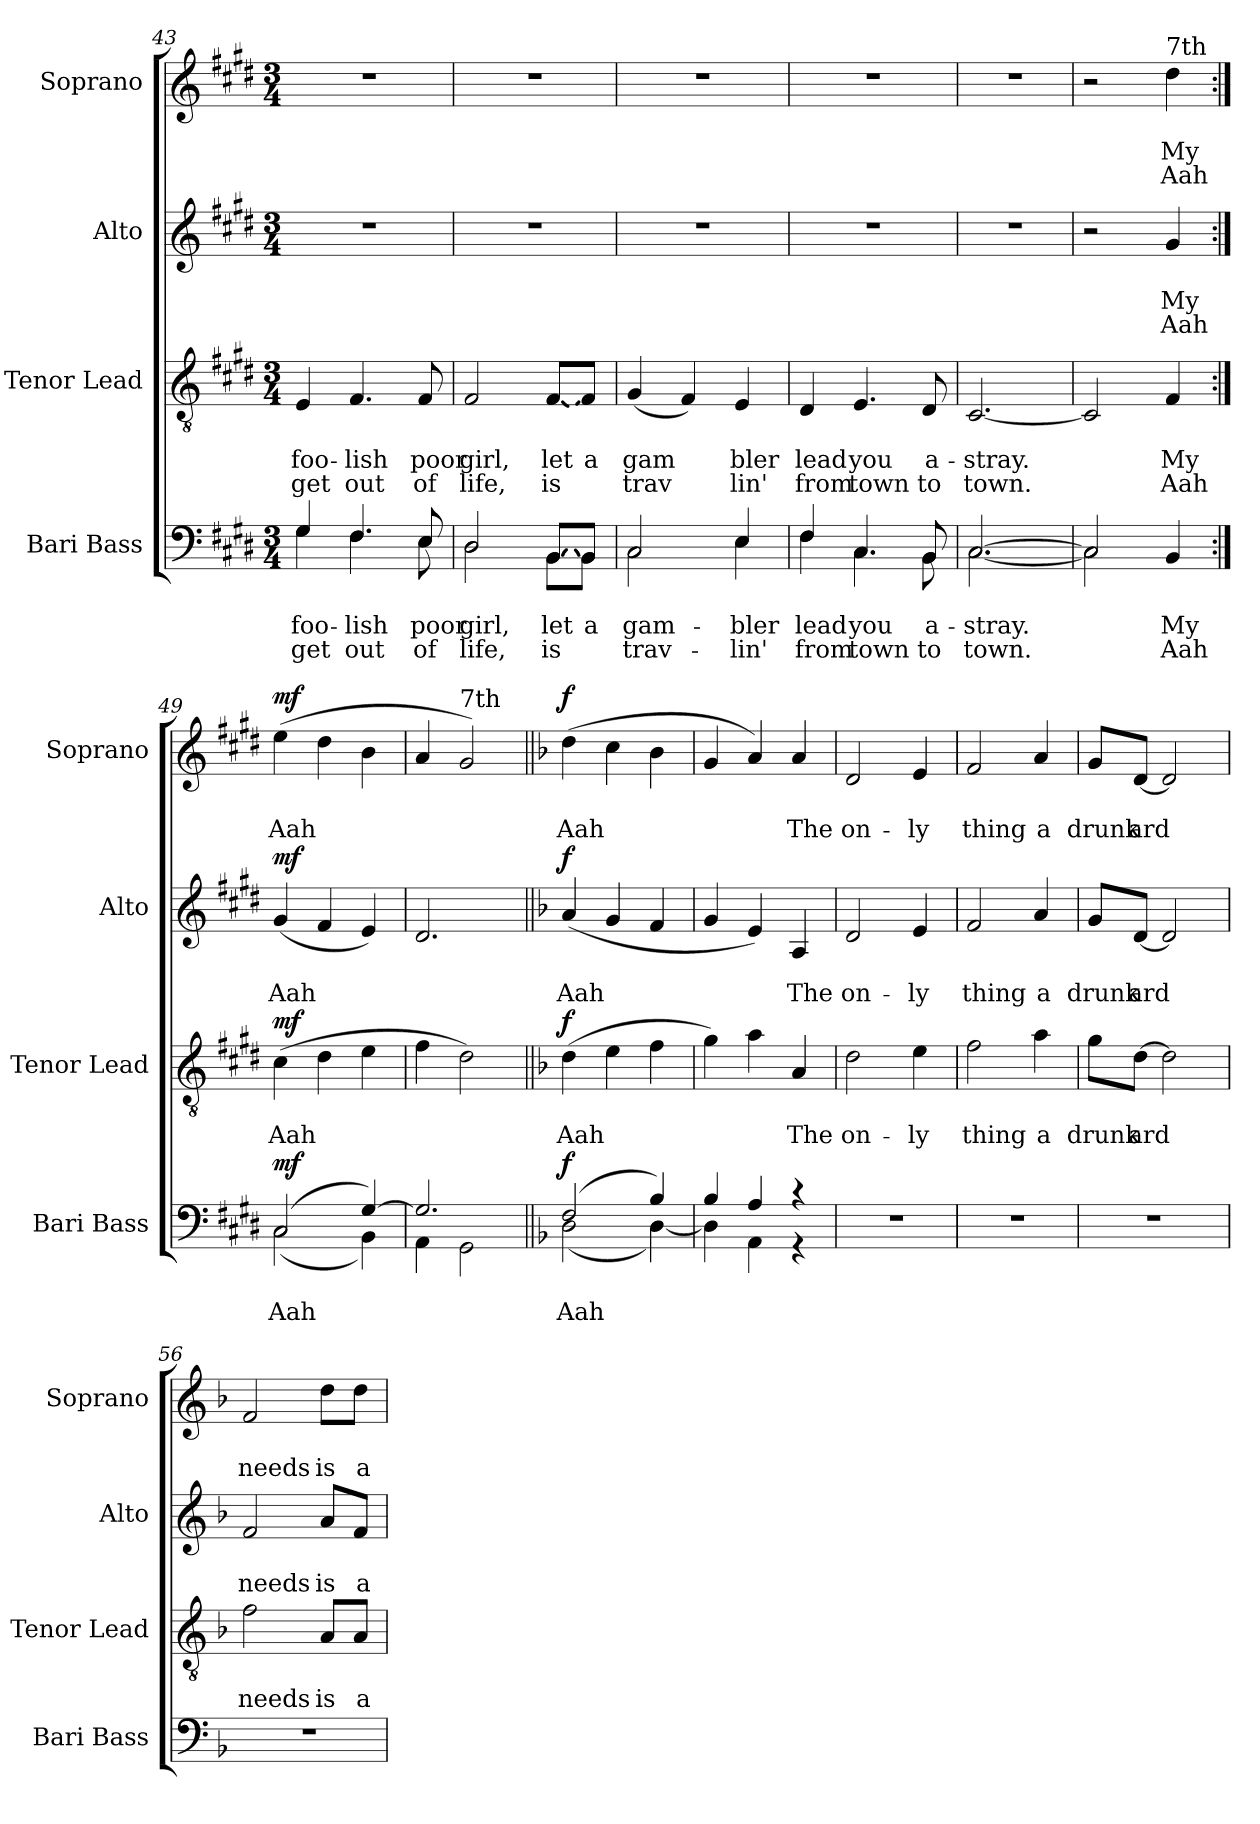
**kern	**text	**text	**text	**dynam	**kern	**text	**text	**text	**dynam	**kern	**text	**text	**text	**dynam	**kern	**text	**text	**text	**dynam
*part4	*part4	*part4	*part4	*part4	*part3	*part3	*part3	*part3	*part3	*part2	*part2	*part2	*part2	*part2	*part1	*part1	*part1	*part1	*part1
*staff4	*staff4	*staff4	*staff4	*staff4	*staff3	*staff3	*staff3	*staff3	*staff3	*staff2	*staff2	*staff2	*staff2	*staff2	*staff1	*staff1	*staff1	*staff1	*staff1
*I"Bari Bass	*	*	*	*	*I"Tenor Lead	*	*	*	*	*I"Alto	*	*	*	*	*I"Soprano	*	*	*	*
*I'Bari Bass	*	*	*	*	*I'Tenor  Lead	*	*	*	*	*I'Alto	*	*	*	*	*I'Soprano	*	*	*	*
*clefF4	*	*	*	*	*clefGv2	*	*	*	*	*clefG2	*	*	*	*	*clefG2	*	*	*	*
*k[f#c#g#d#]	*	*	*	*	*k[f#c#g#d#]	*	*	*	*	*k[f#c#g#d#]	*	*	*	*	*k[f#c#g#d#]	*	*	*	*
*M3/4	*	*	*	*	*M3/4	*	*	*	*	*M3/4	*	*	*	*	*M3/4	*	*	*	*
=43	=43	=43	=43	=43	=43	=43	=43	=43	=43	=43	=43	=43	=43	=43	=43	=43	=43	=43	=43
*^	*	*	*	*	*	*	*	*	*	*	*	*	*	*	*	*	*	*	*
4G#/	4G#\	.	foo-	get	.	4E/	.	foo-	get	.	2.r	.	.	.	.	2.r	.	.	.	.
4.F#/	4.F#\	.	-lish	out	.	4.F#/	.	-lish	out	.	.	.	.	.	.	.	.	.	.	.
8E/	8E\	.	poor	of	.	8F#/	.	poor	of	.	.	.	.	.	.	.	.	.	.	.
=44	=44	=44	=44	=44	=44	=44	=44	=44	=44	=44	=44	=44	=44	=44	=44	=44	=44	=44	=44	=44
2D#/	2D#\	.	girl,	life,	.	2F#/	.	girl,	life,	.	2.r	.	.	.	.	2.r	.	.	.	.
!LO:T:dash	!	!	!	!	!	!LO:T:dash	!	!	!	!	!	!	!	!	!	!	!	!	!	!
[8BB/L	8BB\L	.	let	is	.	[8F#/L	.	let	is	.	.	.	.	.	.	.	.	.	.	.
8BB/J]	8BB\J	.	a	.	.	8F#/J]	.	a	.	.	.	.	.	.	.	.	.	.	.	.
=45	=45	=45	=45	=45	=45	=45	=45	=45	=45	=45	=45	=45	=45	=45	=45	=45	=45	=45	=45	=45
2C#/	2C#\	.	gam-	trav-	.	(4G#/	.	-gam	trav	.	2.r	.	.	.	.	2.r	.	.	.	.
.	.	.	.	.	.	4F#/)	.	.	.	.	.	.	.	.	.	.	.	.	.	.
4E/	4E\	.	-bler	-lin'	.	4E/	.	bler	lin'	.	.	.	.	.	.	.	.	.	.	.
=46	=46	=46	=46	=46	=46	=46	=46	=46	=46	=46	=46	=46	=46	=46	=46	=46	=46	=46	=46	=46
4F#/	4F#\	.	lead	from	.	4D#/	.	lead	from	.	2.r	.	.	.	.	2.r	.	.	.	.
4.C#/	4.C#\	.	you	town	.	4.E/	.	you	town	.	.	.	.	.	.	.	.	.	.	.
8BB/	8BB\	.	a-	to	.	8D#/	.	a-	to	.	.	.	.	.	.	.	.	.	.	.
=47	=47	=47	=47	=47	=47	=47	=47	=47	=47	=47	=47	=47	=47	=47	=47	=47	=47	=47	=47	=47
[2.C#/	[2.C#\	.	-stray.	town.	.	[2.C#/	.	-stray.	town.	.	2.r	.	.	.	.	2.r	.	.	.	.
=48	=48	=48	=48	=48	=48	=48	=48	=48	=48	=48	=48	=48	=48	=48	=48	=48	=48	=48	=48	=48
2C#/]	2C#\]	.	.	.	.	2C#/]	.	.	.	.	2r	.	.	.	.	2r	.	.	.	.
!	!	!	!	!	!	!	!	!	!	!	!	!	!	!	!	!LO:TX:a:t=7th	!	!	!	!
4BB/	4ryy	.	My	Aah	.	4F#/	.	My	Aah	.	4g#/	.	My	Aah	.	4dd#\	.	My	Aah	.
=49:|!	=49:|!	=49:|!	=49:|!	=49:|!	=49:|!	=49:|!	=49:|!	=49:|!	=49:|!	=49:|!	=49:|!	=49:|!	=49:|!	=49:|!	=49:|!	=49:|!	=49:|!	=49:|!	=49:|!	=49:|!
!	!	!	!	!	!LO:DY:a	!	!	!	!	!LO:DY:a	!	!	!	!	!LO:DY:a	!	!	!	!	!LO:DY:a
(2C#/	(2C#\	.	Aah	.	mf	(4c#\	.	Aah	.	mf	(4g#/	.	Aah	.	mf	(4ee\	.	Aah	.	mf
.	.	.	.	.	.	4d#\	.	.	.	.	4f#/	.	.	.	.	4dd#\	.	.	.	.
[4G#/)	4BB\)	.	.	.	.	4e\	.	.	.	.	4e/)	.	.	.	.	4b\	.	.	.	.
=50	=50	=50	=50	=50	=50	=50	=50	=50	=50	=50	=50	=50	=50	=50	=50	=50	=50	=50	=50	=50
2.G#/]	4AA\	.	.	.	.	4f#\	.	.	.	.	2.d#/	.	.	.	.	4a/	.	.	.	.
!	!	!	!	!	!	!	!	!	!	!	!	!	!	!	!	!LO:TX:a:t=7th	!	!	!	!
.	2GG#\	.	.	.	.	2d#\)	.	.	.	.	.	.	.	.	.	2g#/)	.	.	.	.
=51||	=51||	=51||	=51||	=51||	=51||	=51||	=51||	=51||	=51||	=51||	=51||	=51||	=51||	=51||	=51||	=51||	=51||	=51||	=51||	=51||
*k[b-]	*	*	*	*	*	*k[b-]	*	*	*	*	*k[b-]	*	*	*	*	*k[b-]	*	*	*	*
!	!	!	!	!	!LO:DY:a	!	!	!	!	!LO:DY:a	!	!	!	!	!LO:DY:a	!	!	!	!	!LO:DY:a
(2F/	(2D\	.	Aah	.	f	(4d\	.	Aah	.	f	(4a/	.	Aah	.	f	(4dd\	.	Aah	.	f
.	.	.	.	.	.	4e\	.	.	.	.	4g/	.	.	.	.	4cc\	.	.	.	.
4B-/)	[4D\)	.	.	.	.	4f\	.	.	.	.	4f/	.	.	.	.	4b-\	.	.	.	.
=52	=52	=52	=52	=52	=52	=52	=52	=52	=52	=52	=52	=52	=52	=52	=52	=52	=52	=52	=52	=52
4B-/	4D\]	.	.	.	.	4g\)	.	.	.	.	4g/	.	.	.	.	4g/	.	.	.	.
4A/	4AA\	.	.	.	.	4a\	.	.	.	.	4e/)	.	.	.	.	4a/)	.	.	.	.
4r	4r	.	.	.	.	4A/	.	The	.	.	4A/	.	The	.	.	4a/	.	The	.	.
*v	*v	*	*	*	*	*	*	*	*	*	*	*	*	*	*	*	*	*	*	*
!!LO:LB:g=z
=53	=53	=53	=53	=53	=53	=53	=53	=53	=53	=53	=53	=53	=53	=53	=53	=53	=53	=53	=53
2.r	.	.	.	.	2d\	.	on-	.	.	2d/	.	on-	.	.	2d/	.	on-	.	.
.	.	.	.	.	4e\	.	-ly	.	.	4e/	.	-ly	.	.	4e/	.	-ly	.	.
=54	=54	=54	=54	=54	=54	=54	=54	=54	=54	=54	=54	=54	=54	=54	=54	=54	=54	=54	=54
2.r	.	.	.	.	2f\	.	thing	.	.	2f/	.	thing	.	.	2f/	.	thing	.	.
.	.	.	.	.	4a\	.	a	.	.	4a/	.	a	.	.	4a/	.	a	.	.
=55	=55	=55	=55	=55	=55	=55	=55	=55	=55	=55	=55	=55	=55	=55	=55	=55	=55	=55	=55
2.r	.	.	.	.	8g\L	.	drunk-	.	.	8g/L	.	drunk-	.	.	8g/L	.	drunk-	.	.
.	.	.	.	.	[8d\J	.	-ard	.	.	[8d/J	.	-ard	.	.	[8d/J	.	-ard	.	.
.	.	.	.	.	2d\]	.	.	.	.	2d/]	.	.	.	.	2d/]	.	.	.	.
=56	=56	=56	=56	=56	=56	=56	=56	=56	=56	=56	=56	=56	=56	=56	=56	=56	=56	=56	=56
2.r	.	.	.	.	2f\	.	needs	.	.	2f/	.	needs	.	.	2f/	.	needs	.	.
.	.	.	.	.	8A/L	.	is	.	.	8a/L	.	is	.	.	8dd\L	.	is	.	.
.	.	.	.	.	8A/J	.	a	.	.	8f/J	.	a	.	.	8dd\J	.	a	.	.
=	=	=	=	=	=	=	=	=	=	=	=	=	=	=	=	=	=	=	=
*-	*-	*-	*-	*-	*-	*-	*-	*-	*-	*-	*-	*-	*-	*-	*-	*-	*-	*-	*-
